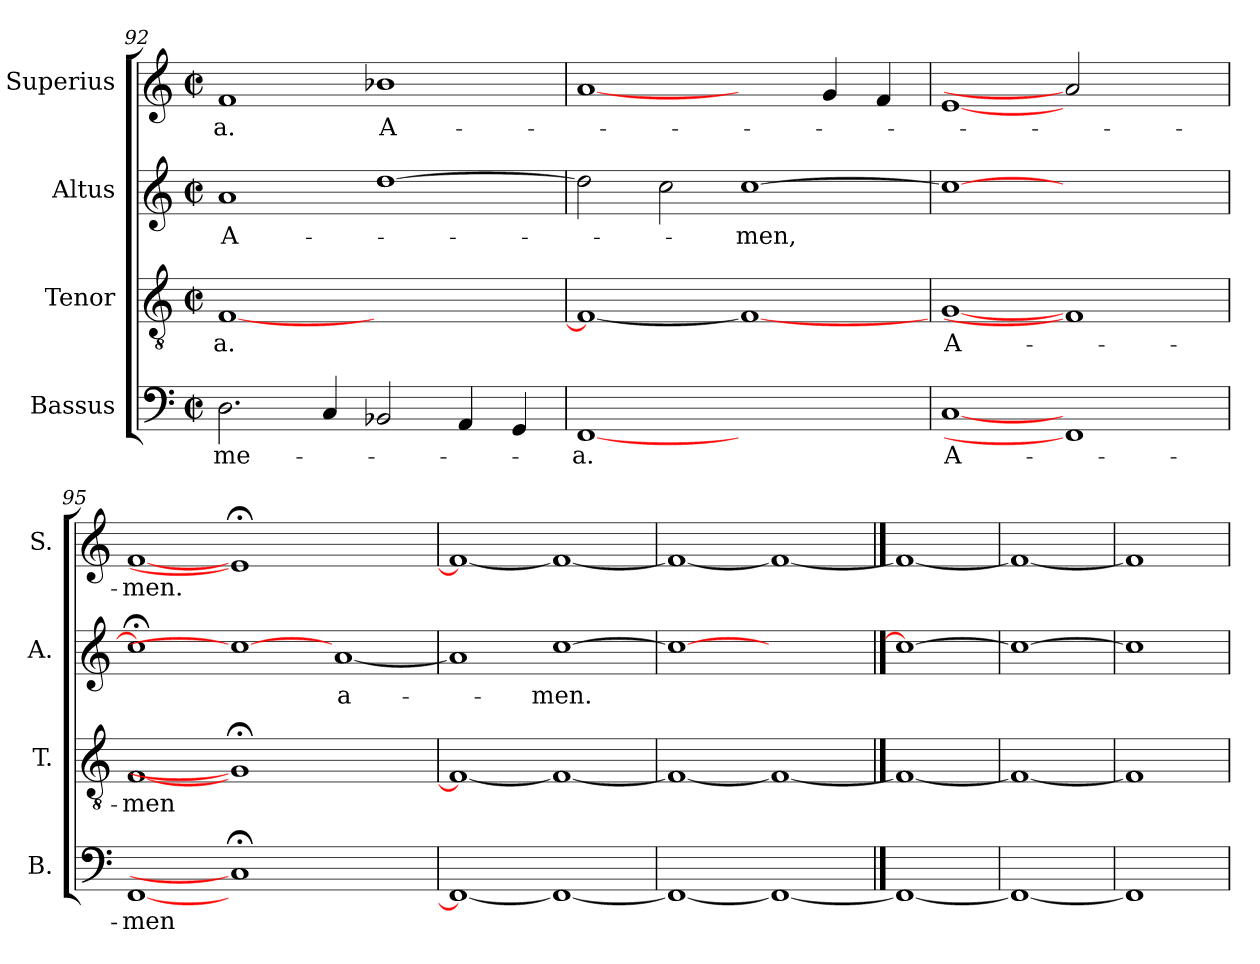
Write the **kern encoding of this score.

**kern	**text	**kern	**text	**kern	**text	**kern	**text
*part4	*part4	*part3	*part3	*part2	*part2	*part1	*part1
*staff4	*staff4	*staff3	*staff3	*staff2	*staff2	*staff1	*staff1
*I"Bassus	*	*I"Tenor	*	*I"Altus	*	*I"Superius	*
*I'B.	*	*I'T.	*	*I'A.	*	*I'S.	*
*clefF4	*	*clefGv2	*	*clefG2	*	*clefG2	*
*	*	*ITrd7c12	*	*	*	*	*
*k[]	*	*k[]	*	*k[]	*	*k[]	*
*C:	*	*C:	*	*C:	*	*C:	*
*M2/2	*	*M2/2	*	*M2/2	*	*M2/2	*
*met(c|)	*	*met(c|)	*	*met(c|)	*	*met(c|)	*
=92	=92	=92	=92	=92	=92	=92	=92
!	!LO:LY:b:color=#000000	!	!	!	!	!	!
!	!	!	!LO:LY:b:color=#000000	!	!	!	!
!	!	!	!	!	!LO:LY:b:color=#000000	!	!
!	!	!	!	!	!	!	!LO:LY:b:color=#000000
2.Di\	me-	[<1FFi	-a.	1ai	A-	1fi	-a.
4Ci/	.	.	.	.	.	.	.
!	!	!	!	!	!	!	!LO:LY:b:color=#000000
2BB-Xi/	.	1ryy	.	[>1ddi	.	1b-Xi	A-
4AAi/	.	.	.	.	.	.	.
4GGi/	.	.	.	.	.	.	.
!!LO:LB:g=z
=93	=93	=93	=93	=93	=93	=93	=93
!	!LO:LY:b:color=#000000	!	!	!	!	!	!
[1FFi	-a.	1FFi_<	.	2ddi\]	.	[1ai	.
.	.	.	.	2cci\	.	.	.
!	!	!	!	!	!LO:LY:b:color=#000000	!	!
1ryy	.	1FFi_	.	[>1cci	-men,	2ryy	.
.	.	.	.	.	.	4gi/	.
.	.	.	.	.	.	4fi/	.
=94	=94	=94	=94	=94	=94	=94	=94
!	!LO:LY:b:color=#000000	!	!	!	!	!	!
!	!	!	!LO:LY:b:color=#000000	!	!	!	!
[1Ci	A-	[1GGi	A-	1cci_>	.	[1ei	.
1FFi]	.	1FFi]	.	1ryy	.	2ai]	.
.	.	.	.	.	.	2ryy	.
=95	=95	=95	=95	=95	=95	=95	=95
!	!LO:LY:b:color=#000000	!	!	!	!	!	!
!	!	!	!LO:LY:b:color=#000000	!	!	!	!
!	!	!	!	!	!	!	!LO:LY:b:color=#000000
[<1FFi	-men	[<1FFi	-men	1cc;i]	.	[<1fi	-men.
1C;i]	.	1GG;i]	.	1cci_	.	1e;i]	.
!	!	!	!	!	!LO:LY:b:color=#000000	!	!
1ryy	.	1ryy	.	[<1ai	a-	1ryy	.
=96	=96	=96	=96	=96	=96	=96	=96
1FFi_<	.	1FFi_<	.	1ai]	.	1fi_<	.
!	!	!	!	!	!LO:LY:b:color=#000000	!	!
1FFi_	.	1FFi_	.	[>1cci	-men.	1fi_	.
=97	=97	=97	=97	=97	=97	=97	=97
1FFi_<	.	1FFi_<	.	1cci_>	.	1fi_<	.
1FFi_	.	1FFi_	.	1ryy	.	1fi_	.
==98	==98	==98	==98	==98	==98	==98	==98
1FFi_	.	1FFi_	.	1cci_	.	1fi_	.
=99	=99	=99	=99	=99	=99	=99	=99
1FFi_	.	1FFi_	.	1cci_	.	1fi_	.
=100	=100	=100	=100	=100	=100	=100	=100
1FFi]	.	1FFi]	.	1cci]	.	1fi]	.
=	=	=	=	=	=	=	=
*-	*-	*-	*-	*-	*-	*-	*-
